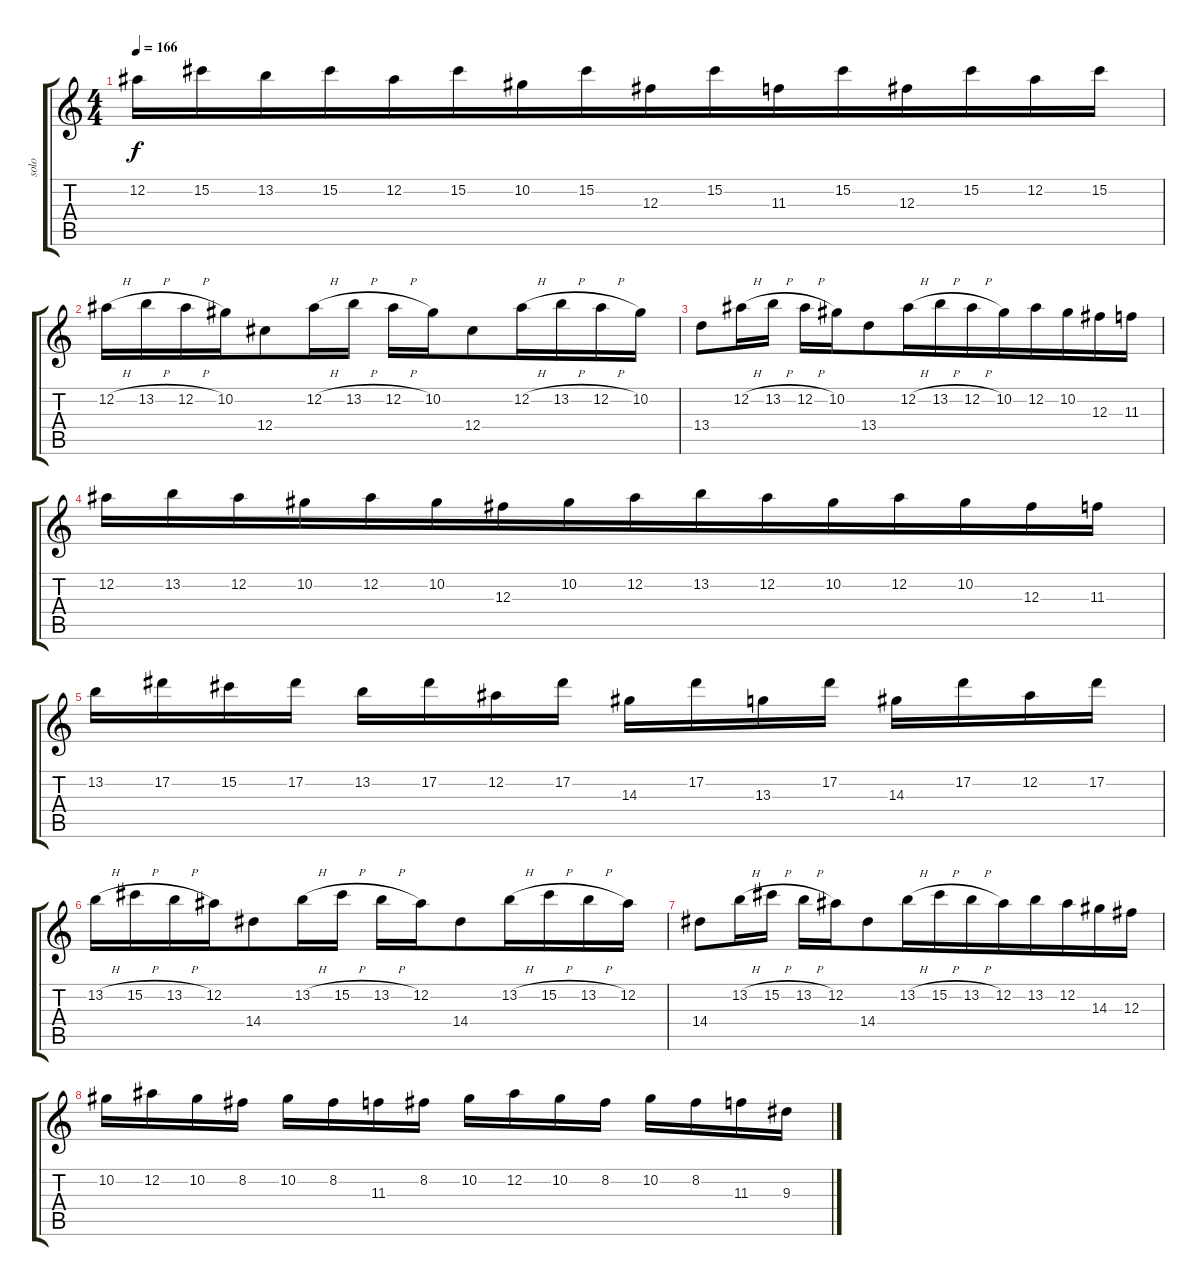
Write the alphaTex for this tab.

\track ("solo" "solo") {instrument distortionguitar}
\staff {score tabs}
\tuning (Eb4 Bb3 Gb3 Db3 Ab2 Eb2) {hide}
\ts (4 4)
\tempo 166
\clef g2
\ks c
12.2.16{dy f} 15.2.16{beam merge} 13.2.16{beam merge} 15.2.16{beam merge} 12.2.16 15.2.16 10.2.16 15.2.16{beam merge} 12.3.16{beam merge} 15.2.16 11.3.16{beam merge} 15.2.16{beam merge} 12.3.16 15.2.16 12.2.16 15.2.16 |
12.2{h}.16 13.2{h}.16 12.2{h}.16 10.2.16{beam merge} 12.4.8{beam merge} 12.2{h}.16 13.2{h}.16 12.2{h}.16 10.2.16{beam merge} 12.4.8{beam merge} 12.2{h}.16 13.2{h}.16 12.2{h}.16 10.2.16 |
13.4.8{beam merge} 12.2{h}.16 13.2{h}.16 12.2{h}.16 10.2.16{beam merge} 13.4.8{beam merge} 12.2{h}.16 13.2{h}.16 12.2{h}.16 10.2.16{beam merge} 12.2.16{beam merge} 10.2.16 12.3.16{beam merge} 11.3.16 |
12.2.16 13.2.16 12.2.16 10.2.16{beam merge} 12.2.16{beam merge} 10.2.16{beam merge} 12.3.16{beam merge} 10.2.16{beam merge} 12.2.16{beam merge} 13.2.16 12.2.16{beam merge} 10.2.16{beam merge} 12.2.16{beam merge} 10.2.16 12.3.16 11.3.16 |
13.2.16 17.2.16 15.2.16{beam merge} 17.2.16 13.2.16{beam merge} 17.2.16 12.2.16 17.2.16 14.3.16 17.2.16{beam merge} 13.3.16 17.2.16 14.3.16{beam merge} 17.2.16 12.2.16 17.2.16 |
13.2{h}.16 15.2{h}.16 13.2{h}.16 12.2.16{beam merge} 14.4.8{beam merge} 13.2{h}.16 15.2{h}.16 13.2{h}.16 12.2.16{beam merge} 14.4.8{beam merge} 13.2{h}.16 15.2{h}.16 13.2{h}.16 12.2.16 |
14.4.8{beam merge} 13.2{h}.16 15.2{h}.16 13.2{h}.16 12.2.16{beam merge} 14.4.8{beam merge} 13.2{h}.16 15.2{h}.16 13.2{h}.16 12.2.16{beam merge} 13.2.16 12.2.16 14.3.16 12.3.16 |
10.2.16{beam merge} 12.2.16{beam merge} 10.2.16 8.2.16 10.2.16 8.2.16 11.3.16{beam merge} 8.2.16 10.2.16{beam merge} 12.2.16{beam merge} 10.2.16 8.2.16 10.2.16 8.2.16 11.3.16 9.3.16
